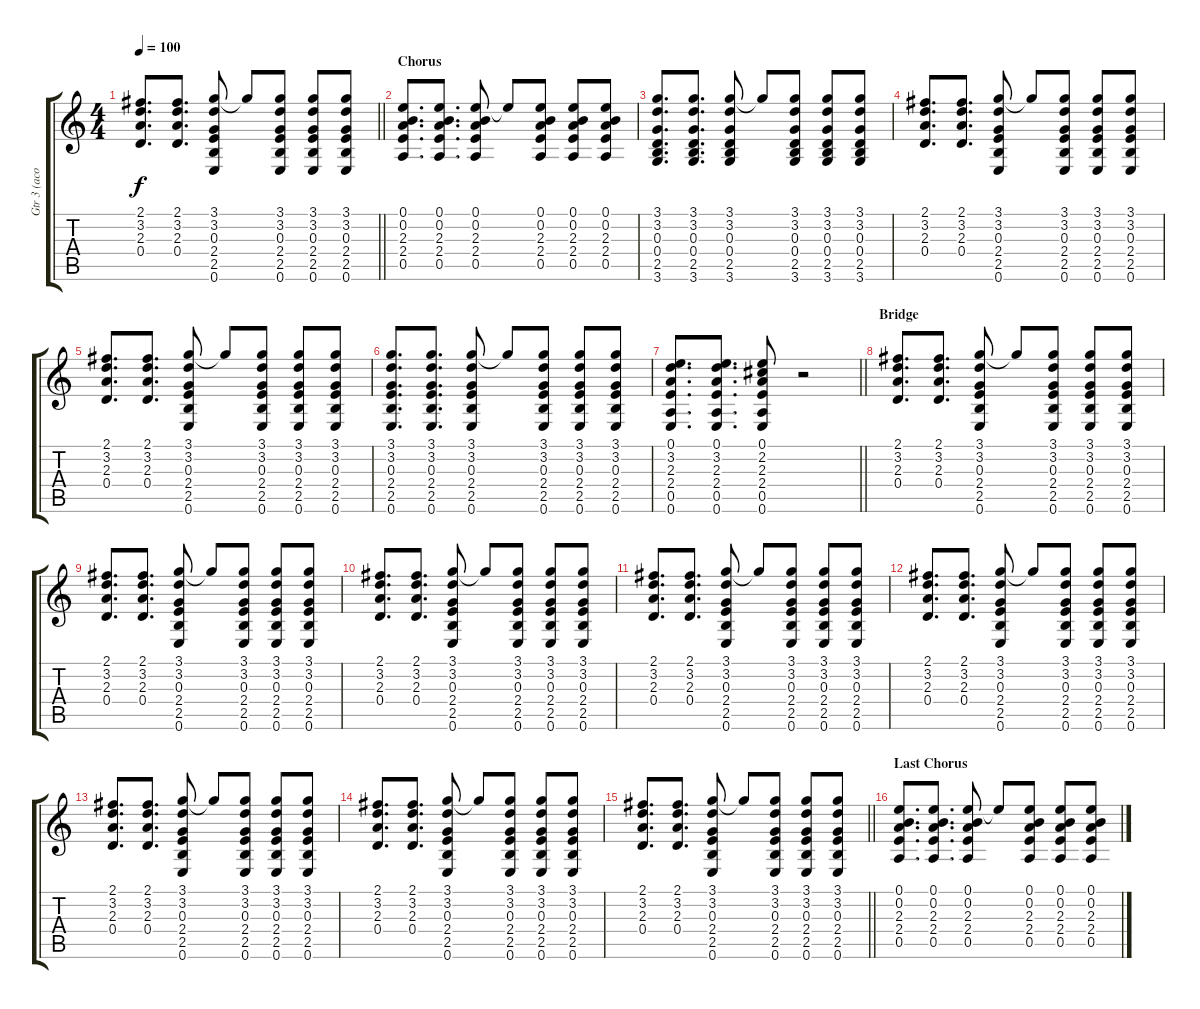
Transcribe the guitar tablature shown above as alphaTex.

\track ("Gtr 3 (acoustic)" "Gtr 3 (aco") {instrument acousticguitarsteel}
\staff {score tabs}
\tuning (E4 B3 G3 D3 A2 E2) {hide}
\ts (4 4)
\tempo 100
\clef g2
\barLineRight lightlight
\ks c
(2.1 3.2 2.3 0.4).8{d dy f} (2.1 3.2 2.3 0.4).8{d} (3.1 3.2 0.3 2.4 2.5 0.6).8 3.1{t}.8 (3.1 3.2 0.3 2.4 2.5 0.6).8 (3.1 3.2 0.3 2.4 2.5 0.6).8 (3.1 3.2 0.3 2.4 2.5 0.6).8 |
\section ("" "Chorus")
(0.1 0.2 2.3 2.4 0.5).8{d} (0.1 0.2 2.3 2.4 0.5).8{d} (0.1 0.2 2.3 2.4 0.5).8 0.1{t}.8 (0.1 0.2 2.3 2.4 0.5).8 (0.1 0.2 2.3 2.4 0.5).8 (0.1 0.2 2.3 2.4 0.5).8 |
(3.1 3.2 0.3 0.4 2.5 3.6).8{d} (3.1 3.2 0.3 0.4 2.5 3.6).8{d} (3.1 3.2 0.3 0.4 2.5 3.6).8 3.1{t}.8 (3.1 3.2 0.3 0.4 2.5 3.6).8 (3.1 3.2 0.3 0.4 2.5 3.6).8 (3.1 3.2 0.3 0.4 2.5 3.6).8 |
(2.1 3.2 2.3 0.4).8{d} (2.1 3.2 2.3 0.4).8{d} (3.1 3.2 0.3 2.4 2.5 0.6).8 3.1{t}.8 (3.1 3.2 0.3 2.4 2.5 0.6).8 (3.1 3.2 0.3 2.4 2.5 0.6).8 (3.1 3.2 0.3 2.4 2.5 0.6).8 |
(2.1 3.2 2.3 0.4).8{d} (2.1 3.2 2.3 0.4).8{d} (3.1 3.2 0.3 2.4 2.5 0.6).8 3.1{t}.8 (3.1 3.2 0.3 2.4 2.5 0.6).8 (3.1 3.2 0.3 2.4 2.5 0.6).8 (3.1 3.2 0.3 2.4 2.5 0.6).8 |
(3.1 3.2 0.3 2.4 2.5 0.6).8{d} (3.1 3.2 0.3 2.4 2.5 0.6).8{d} (3.1 3.2 0.3 2.4 2.5 0.6).8 3.1{t}.8 (3.1 3.2 0.3 2.4 2.5 0.6).8 (3.1 3.2 0.3 2.4 2.5 0.6).8 (3.1 3.2 0.3 2.4 2.5 0.6).8 |
\barLineRight lightlight
(0.1 3.2 2.3 2.4 0.5 0.6).8{d} (0.1 3.2 2.3 2.4 0.5 0.6).8{d} (0.1 2.2 2.3 2.4 0.5 0.6).8 r.2 |
\section ("" "Bridge")
(2.1 3.2 2.3 0.4).8{d} (2.1 3.2 2.3 0.4).8{d} (3.1 3.2 0.3 2.4 2.5 0.6).8 3.1{t}.8 (3.1 3.2 0.3 2.4 2.5 0.6).8 (3.1 3.2 0.3 2.4 2.5 0.6).8 (3.1 3.2 0.3 2.4 2.5 0.6).8 |
(2.1 3.2 2.3 0.4).8{d} (2.1 3.2 2.3 0.4).8{d} (3.1 3.2 0.3 2.4 2.5 0.6).8 3.1{t}.8 (3.1 3.2 0.3 2.4 2.5 0.6).8 (3.1 3.2 0.3 2.4 2.5 0.6).8 (3.1 3.2 0.3 2.4 2.5 0.6).8 |
(2.1 3.2 2.3 0.4).8{d} (2.1 3.2 2.3 0.4).8{d} (3.1 3.2 0.3 2.4 2.5 0.6).8 3.1{t}.8 (3.1 3.2 0.3 2.4 2.5 0.6).8 (3.1 3.2 0.3 2.4 2.5 0.6).8 (3.1 3.2 0.3 2.4 2.5 0.6).8 |
(2.1 3.2 2.3 0.4).8{d} (2.1 3.2 2.3 0.4).8{d} (3.1 3.2 0.3 2.4 2.5 0.6).8 3.1{t}.8 (3.1 3.2 0.3 2.4 2.5 0.6).8 (3.1 3.2 0.3 2.4 2.5 0.6).8 (3.1 3.2 0.3 2.4 2.5 0.6).8 |
(2.1 3.2 2.3 0.4).8{d} (2.1 3.2 2.3 0.4).8{d} (3.1 3.2 0.3 2.4 2.5 0.6).8 3.1{t}.8 (3.1 3.2 0.3 2.4 2.5 0.6).8 (3.1 3.2 0.3 2.4 2.5 0.6).8 (3.1 3.2 0.3 2.4 2.5 0.6).8 |
(2.1 3.2 2.3 0.4).8{d} (2.1 3.2 2.3 0.4).8{d} (3.1 3.2 0.3 2.4 2.5 0.6).8 3.1{t}.8 (3.1 3.2 0.3 2.4 2.5 0.6).8 (3.1 3.2 0.3 2.4 2.5 0.6).8 (3.1 3.2 0.3 2.4 2.5 0.6).8 |
(2.1 3.2 2.3 0.4).8{d} (2.1 3.2 2.3 0.4).8{d} (3.1 3.2 0.3 2.4 2.5 0.6).8 3.1{t}.8 (3.1 3.2 0.3 2.4 2.5 0.6).8 (3.1 3.2 0.3 2.4 2.5 0.6).8 (3.1 3.2 0.3 2.4 2.5 0.6).8 |
\barLineRight lightlight
(2.1 3.2 2.3 0.4).8{d} (2.1 3.2 2.3 0.4).8{d} (3.1 3.2 0.3 2.4 2.5 0.6).8 3.1{t}.8 (3.1 3.2 0.3 2.4 2.5 0.6).8 (3.1 3.2 0.3 2.4 2.5 0.6).8 (3.1 3.2 0.3 2.4 2.5 0.6).8 |
\section ("" "Last Chorus")
(0.1 0.2 2.3 2.4 0.5).8{d} (0.1 0.2 2.3 2.4 0.5).8{d} (0.1 0.2 2.3 2.4 0.5).8 0.1{t}.8 (0.1 0.2 2.3 2.4 0.5).8 (0.1 0.2 2.3 2.4 0.5).8 (0.1 0.2 2.3 2.4 0.5).8
